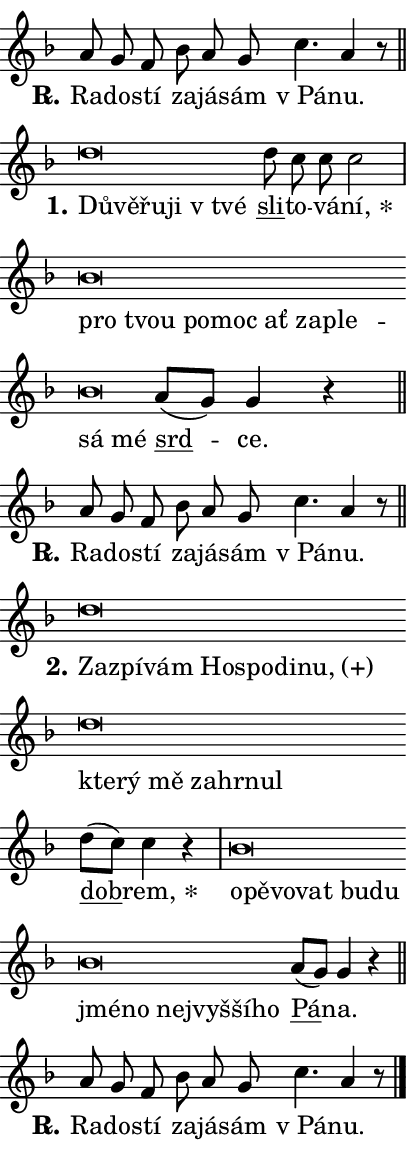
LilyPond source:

\version "2.24.0"
\header { tagline = "" }
\paper {
  indent = 0\cm
  top-margin = 0\cm
  right-margin = 0.13\cm % to fit lyric hyphens
  bottom-margin = 0\cm
  left-margin = 0\cm
  paper-width = 7\cm
  page-breaking = #ly:one-page-breaking
  system-system-spacing.basic-distance = #11
  score-system-spacing.basic-distance = #11
  ragged-last = ##f
}


%% Author: Thomas Morley
%% https://lists.gnu.org/archive/html/lilypond-user/2020-05/msg00002.html
#(define (line-position grob)
"Returns position of @var[grob} in current system:
   @code{'start}, if at first time-step
   @code{'end}, if at last time-step
   @code{'middle} otherwise
"
  (let* ((col (ly:item-get-column grob))
         (ln (ly:grob-object col 'left-neighbor))
         (rn (ly:grob-object col 'right-neighbor))
         (col-to-check-left (if (ly:grob? ln) ln col))
         (col-to-check-right (if (ly:grob? rn) rn col))
         (break-dir-left
           (and
             (ly:grob-property col-to-check-left 'non-musical #f)
             (ly:item-break-dir col-to-check-left)))
         (break-dir-right
           (and
             (ly:grob-property col-to-check-right 'non-musical #f)
             (ly:item-break-dir col-to-check-right))))
        (cond ((eqv? 1 break-dir-left) 'start)
              ((eqv? -1 break-dir-right) 'end)
              (else 'middle))))

#(define (tranparent-at-line-position vctor)
  (lambda (grob)
  "Relying on @code{line-position} select the relevant enry from @var{vctor}.
Used to determine transparency,"
    (case (line-position grob)
      ((end) (not (vector-ref vctor 0)))
      ((middle) (not (vector-ref vctor 1)))
      ((start) (not (vector-ref vctor 2))))))

noteHeadBreakVisibility =
#(define-music-function (break-visibility)(vector?)
"Makes @code{NoteHead}s transparent relying on @var{break-visibility}"
#{
  \override NoteHead.transparent =
    #(tranparent-at-line-position break-visibility)
#})

#(define delete-ledgers-for-transparent-note-heads
  (lambda (grob)
    "Reads whether a @code{NoteHead} is transparent.
If so this @code{NoteHead} is removed from @code{'note-heads} from
@var{grob}, which is supposed to be @code{LedgerLineSpanner}.
As a result ledgers are not printed for this @code{NoteHead}"
    (let* ((nhds-array (ly:grob-object grob 'note-heads))
           (nhds-list
             (if (ly:grob-array? nhds-array)
                 (ly:grob-array->list nhds-array)
                 '()))
           ;; Relies on the transparent-property being done before
           ;; Staff.LedgerLineSpanner.after-line-breaking is executed.
           ;; This is fragile ...
           (to-keep
             (remove
               (lambda (nhd)
                 (ly:grob-property nhd 'transparent #f))
               nhds-list)))
      ;; TODO find a better method to iterate over grob-arrays, similiar
      ;; to filter/remove etc for lists
      ;; For now rebuilt from scratch
      (set! (ly:grob-object grob 'note-heads)  '())
      (for-each
        (lambda (nhd)
          (ly:pointer-group-interface::add-grob grob 'note-heads nhd))
        to-keep))))

squashNotes = {
  \override NoteHead.X-extent = #'(-0.2 . 0.2)
  \override NoteHead.Y-extent = #'(-0.75 . 0)
  \override NoteHead.stencil =
    #(lambda (grob)
       (let ((pos (ly:grob-property grob 'staff-position)))
         (begin
           (if (< pos -7) (display "ERROR: Lower brevis then expected\n") (display ""))
           (if (<= pos -6) ly:text-interface::print ly:note-head::print))))
}
unSquashNotes = {
  \revert NoteHead.X-extent
  \revert NoteHead.Y-extent
  \revert NoteHead.stencil
}

hideNotes = \noteHeadBreakVisibility #begin-of-line-visible
unHideNotes = \noteHeadBreakVisibility #all-visible

% work-around for resetting accidentals
% https://lilypond.org/doc/v2.23/Documentation/notation/displaying-rhythms#unmetered-music
cadenzaMeasure = {
  \cadenzaOff
  \partial 1024 s1024
  \cadenzaOn
}

#(define-markup-command (accent layout props text) (markup?)
  "Underline accented syllable"
  (interpret-markup layout props
    #{\markup \override #'(offset . 4.3) \underline { #text }#}))

responsum = \markup \concat {
  "R" \hspace #-1.05 \path #0.1 #'((moveto 0 0.07) (lineto 0.9 0.8)) \hspace #0.05 "."
}

spaceSize = #0.6828661417322834 % exact space size for TeX Gyre Schola

\layout {
  \context {
    \Staff
    \remove "Time_signature_engraver"
    \override LedgerLineSpanner.after-line-breaking = #delete-ledgers-for-transparent-note-heads
  }
  \context {
    \Lyrics {
      \override LyricSpace.minimum-distance = \spaceSize
      \override LyricText.font-name = #"TeX Gyre Schola"
      \override LyricText.font-size = 1
      \override StanzaNumber.font-name = #"TeX Gyre Schola Bold"
      \override StanzaNumber.font-size = 1
    }
  }
  \context {
    \Score 
    \override NoteHead.text =
      #(lambda (grob) 
        (let ((pos (ly:grob-property grob 'staff-position)))
          #{\markup {
            \combine
              \halign #-0.55 \raise #(if (= pos -6) 0 0.5) \override #'(thickness . 2) \draw-line #'(3.2 . 0)
              \musicglyph "noteheads.sM1"
          }#}))
  }
}

% magnetic-lyrics.ily
%
%   written by
%     Jean Abou Samra <jean@abou-samra.fr>
%     Werner Lemberg <wl@gnu.org>
%
%   adapted by
%     Jiri Hon <jiri.hon@gmail.com>
%
% Version 2022-Apr-15

% https://www.mail-archive.com/lilypond-user@gnu.org/msg149350.html

#(define (Left_hyphen_pointer_engraver context)
   "Collect syllable-hyphen-syllable occurrences in lyrics and store
them in properties.  This engraver only looks to the left.  For
example, if the lyrics input is @code{foo -- bar}, it does the
following.

@itemize @bullet
@item
Set the @code{text} property of the @code{LyricHyphen} grob between
@q{foo} and @q{bar} to @code{foo}.

@item
Set the @code{left-hyphen} property of the @code{LyricText} grob with
text @q{foo} to the @code{LyricHyphen} grob between @q{foo} and
@q{bar}.
@end itemize

Use this auxiliary engraver in combination with the
@code{lyric-@/text::@/apply-@/magnetic-@/offset!} hook."
   (let ((hyphen #f)
         (text #f))
     (make-engraver
      (acknowledgers
       ((lyric-syllable-interface engraver grob source-engraver)
        (set! text grob)))
      (end-acknowledgers
       ((lyric-hyphen-interface engraver grob source-engraver)
        ;(when (not (grob::has-interface grob 'lyric-space-interface))
          (set! hyphen grob)));)
      ((stop-translation-timestep engraver)
       (when (and text hyphen)
         (ly:grob-set-object! text 'left-hyphen hyphen))
       (set! text #f)
       (set! hyphen #f)))))

#(define (lyric-text::apply-magnetic-offset! grob)
   "If the space between two syllables is less than the value in
property @code{LyricText@/.details@/.squash-threshold}, move the right
syllable to the left so that it gets concatenated with the left
syllable.

Use this function as a hook for
@code{LyricText@/.after-@/line-@/breaking} if the
@code{Left_@/hyphen_@/pointer_@/engraver} is active."
   (let ((hyphen (ly:grob-object grob 'left-hyphen #f)))
     (when hyphen
       (let ((left-text (ly:spanner-bound hyphen LEFT)))
         (when (grob::has-interface left-text 'lyric-syllable-interface)
           (let* ((common (ly:grob-common-refpoint grob left-text X))
                  (this-x-ext (ly:grob-extent grob common X))
                  (left-x-ext
                   (begin
                     ;; Trigger magnetism for left-text.
                     (ly:grob-property left-text 'after-line-breaking)
                     (ly:grob-extent left-text common X)))
                  ;; `delta` is the gap width between two syllables.
                  (delta (- (interval-start this-x-ext)
                            (interval-end left-x-ext)))
                  (details (ly:grob-property grob 'details))
                  (threshold (assoc-get 'squash-threshold details 0.2)))
             (when (< delta threshold)
               (let* (;; We have to manipulate the input text so that
                      ;; ligatures crossing syllable boundaries are not
                      ;; disabled.  For languages based on the Latin
                      ;; script this is essentially a beautification.
                      ;; However, for non-Western scripts it can be a
                      ;; necessity.
                      (lt (ly:grob-property left-text 'text))
                      (rt (ly:grob-property grob 'text))
                      (is-space (grob::has-interface hyphen 'lyric-space-interface))
                      (space (if is-space " " ""))
                      (extra-delta (if is-space spaceSize 0))
                      ;; Append new syllable.
                      (ltrt-space (if (and (string? lt) (string? rt))
                                (string-append lt space rt)
                                (make-concat-markup (list lt space rt))))
                      ;; Right-align `ltrt` to the right side.
                      (ltrt-space-markup (grob-interpret-markup
                               grob
                               (make-translate-markup
                                (cons (interval-length this-x-ext) 0)
                                (make-right-align-markup ltrt-space)))))
                 (begin
                   ;; Don't print `left-text`.
                   (ly:grob-set-property! left-text 'stencil #f)
                   ;; Set text and stencil (which holds all collected
                   ;; syllables so far) and shift it to the left.
                   (ly:grob-set-property! grob 'text ltrt-space)
                   (ly:grob-set-property! grob 'stencil ltrt-space-markup)
                   (ly:grob-translate-axis! grob (- (- delta extra-delta)) X))))))))))


#(define (lyric-hyphen::displace-bounds-first grob)
   ;; Make very sure this callback isn't triggered too early.
   (let ((left (ly:spanner-bound grob LEFT))
         (right (ly:spanner-bound grob RIGHT)))
     (ly:grob-property left 'after-line-breaking)
     (ly:grob-property right 'after-line-breaking)
     (ly:lyric-hyphen::print grob)))

squashThreshold = #0.4

\layout {
  \context {
    \Lyrics
    \consists #Left_hyphen_pointer_engraver
    \override LyricText.after-line-breaking =
      #lyric-text::apply-magnetic-offset!
    \override LyricHyphen.stencil = #lyric-hyphen::displace-bounds-first
    \override LyricText.details.squash-threshold = \squashThreshold
    \override LyricHyphen.minimum-distance = 0
    \override LyricHyphen.minimum-length = \squashThreshold
  }
}

squashText = \override LyricText.details.squash-threshold = 9999
unSquashText = \override LyricText.details.squash-threshold = \squashThreshold

leftText = \override LyricText.self-alignment-X = #LEFT
unLeftText = \revert LyricText.self-alignment-X

starOffset = #(lambda (grob) 
                (let ((x_offset (ly:self-alignment-interface::aligned-on-x-parent grob)))
                  (if (= x_offset 0) 0 (+ x_offset 1.2))))

star = #(define-music-function (syllable)(string?)
"Append star separator at the end of a syllable"
#{
  \once \override LyricText.X-offset = #starOffset
  \lyricmode { \markup {
    #syllable
    \override #'((font-name . "TeX Gyre Schola Bold")) \hspace #0.2 \lower #0.65 \larger "*"
  } }
#})

starAccent = #(define-music-function (syllable)(string?)
"Append star separator at the end of a syllable and make accent"
#{
  \once \override LyricText.X-offset = #starOffset
  \lyricmode { \markup {
    \accent #syllable
    \override #'((font-name . "TeX Gyre Schola Bold")) \hspace #0.2 \lower #0.65 \larger "*"
  } }
#})

breath = #(define-music-function (syllable)(string?)
"Append breathing indicator at the end of a syllable"
#{
  \lyricmode { \markup { #syllable "+" } }
#})

optionalBreath = #(define-music-function (syllable)(string?)
"Append optional breathing indicator at the end of a syllable"
#{
  \lyricmode { \markup { #syllable "(+)" } }
#})


\score {
    <<
        \new Voice = "melody" { \cadenzaOn \key f \major \relative { a'8 g f bes a g \bar "" c4. a4 r8 \cadenzaMeasure \bar "||" \break } }
        \new Lyrics \lyricsto "melody" { \lyricmode { \set stanza = \responsum
Ra -- do -- stí za -- já -- sám "v Pá" -- nu. } }
    >>
    \layout {}
}

\score {
    <<
        \new Voice = "melody" { \cadenzaOn \key f \major \relative { \squashNotes d''\breve*1/16 \hideNotes \breve*1/16 \bar "" \breve*1/16 \bar "" \breve*1/16 \breve*1/16 \bar "" \unHideNotes \unSquashNotes \bar "" d8 c c c2 \cadenzaMeasure \bar "|" \squashNotes bes\breve*1/16 \hideNotes \breve*1/16 \bar "" \breve*1/16 \bar "" \breve*1/16 \bar "" \breve*1/16 \bar "" \breve*1/16 \bar "" \breve*1/16 \bar "" \breve*1/16 \breve*1/16 \bar "" \unHideNotes \unSquashNotes \bar "" a8[( g)] g4 r \cadenzaMeasure \bar "||" \break } }
        \new Lyrics \lyricsto "melody" { \lyricmode { \set stanza = "1."
\leftText Dů -- \squashText vě -- řu -- ji "v tvé" \unLeftText \unSquashText \markup \accent sli -- to -- vá -- \star ní, \leftText pro \squashText tvou po -- moc ať za -- ple -- sá mé \unLeftText \unSquashText \markup \accent srd -- ce. } }
    >>
    \layout {}
}

\score {
    <<
        \new Voice = "melody" { \cadenzaOn \key f \major \relative { a'8 g f bes a g \bar "" c4. a4 r8 \cadenzaMeasure \bar "||" \break } }
        \new Lyrics \lyricsto "melody" { \lyricmode { \set stanza = \responsum
Ra -- do -- stí za -- já -- sám "v Pá" -- nu. } }
    >>
    \layout {}
}

\score {
    <<
        \new Voice = "melody" { \cadenzaOn \key f \major \relative { \squashNotes d''\breve*1/16 \hideNotes \breve*1/16 \bar "" \breve*1/16 \bar "" \breve*1/16 \bar "" \breve*1/16 \bar "" \breve*1/16 \bar "" \breve*1/16 \bar "" \breve*1/16 \bar "" \breve*1/16 \bar "" \breve*1/16 \bar "" \breve*1/16 \bar "" \breve*1/16 \breve*1/16 \bar "" \unHideNotes \unSquashNotes \bar "" d8[( c)] c4 r \cadenzaMeasure \bar "|" \squashNotes bes\breve*1/16 \hideNotes \breve*1/16 \bar "" \breve*1/16 \bar "" \breve*1/16 \bar "" \breve*1/16 \bar "" \breve*1/16 \bar "" \breve*1/16 \bar "" \breve*1/16 \bar "" \breve*1/16 \bar "" \breve*1/16 \bar "" \breve*1/16 \breve*1/16 \bar "" \unHideNotes \unSquashNotes \bar "" a8[( g)] g4 r \cadenzaMeasure \bar "||" \break } }
        \new Lyrics \lyricsto "melody" { \lyricmode { \set stanza = "2."
\leftText Za -- \squashText zpí -- vám Ho -- spo -- di -- \optionalBreath nu, kte -- rý mě za -- hr -- nul \unLeftText \unSquashText \markup \accent dob -- \star rem, \leftText o -- \squashText pě -- vo -- vat bu -- du jmé -- no nej -- vyš -- ší -- ho \unLeftText \unSquashText \markup \accent Pá -- na. } }
    >>
    \layout {}
}

\score {
    <<
        \new Voice = "melody" { \cadenzaOn \key f \major \relative { a'8 g f bes a g \bar "" c4. a4 r8 \cadenzaMeasure \bar "||" \break } \bar "|." }
        \new Lyrics \lyricsto "melody" { \lyricmode { \set stanza = \responsum
Ra -- do -- stí za -- já -- sám "v Pá" -- nu. } }
    >>
    \layout {}
}
